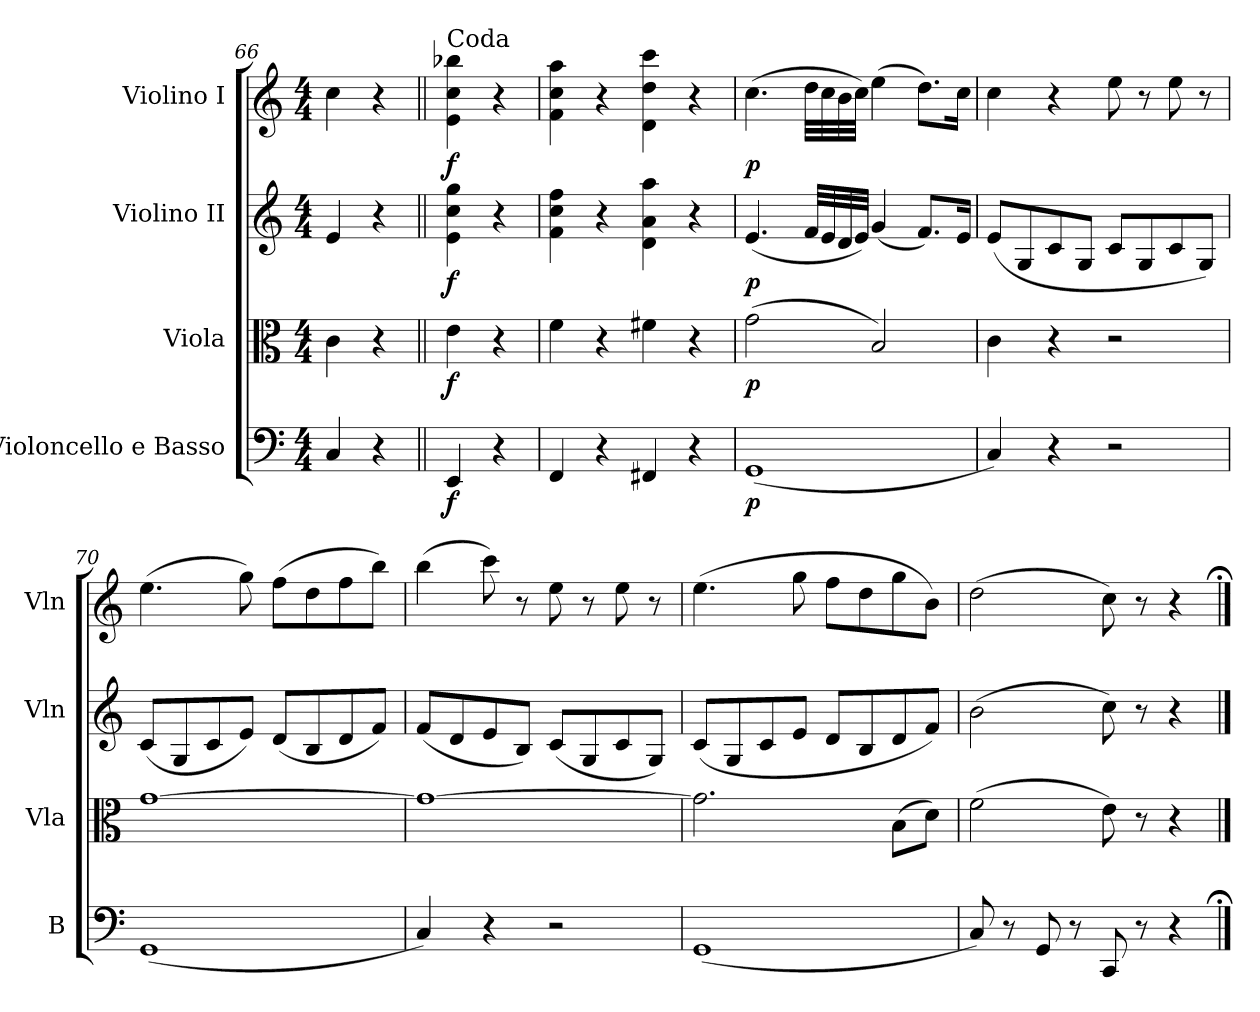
**kern	**dynam	**kern	**dynam	**kern	**dynam	**kern	**dynam
*part4	*part4	*part3	*part3	*part2	*part2	*part1	*part1
*staff4	*staff4	*staff3	*staff3	*staff2	*staff2	*staff1	*staff1
*I"Violoncello e Basso	*	*I"Viola	*	*I"Violino II	*	*I"Violino I	*
*I'B	*	*I'Vla	*	*I'Vln	*	*I'Vln	*
*clefF4	*	*clefC3	*	*clefG2	*	*clefG2	*
*k[]	*	*k[]	*	*k[]	*	*k[]	*
*C:	*	*C:	*	*C:	*	*C:	*
*M4/4	*	*M4/4	*	*M4/4	*	*M4/4	*
=66a	=66a	=66a	=66a	=66a	=66a	=66a	=66a
4C	.	4c	.	4e	.	4cc	.
4r	.	4r	.	4r	.	4r	.
=66b||	=66b||	=66b||	=66b||	=66b||	=66b||	=66b||	=66b||
!	!	!	!	!	!	!LO:TX:a:t=Coda	!
4EE	f	4e	f	4gg 4cc 4e	f	4bb-X 4cc 4e	f
4r	.	4r	.	4r	.	4r	.
=67	=67	=67	=67	=67	=67	=67	=67
4FF	.	4f	.	4ff 4cc 4f	.	4aa 4cc 4f	.
4r	.	4r	.	4r	.	4r	.
4FF#X	.	4f#X	.	4aa 4a 4d	.	4ccc 4dd 4d	.
4r	.	4r	.	4r	.	4r	.
!!LO:LB:g=z
=68	=68	=68	=68	=68	=68	=68	=68
(1GG	p	(2g	p	(4.e	p	(4.cc	p
.	.	.	.	32fLLL	.	32ddLLL	.
.	.	.	.	32e	.	32cc	.
.	.	.	.	32d	.	32b	.
.	.	.	.	32eJJJ)	.	32ccJJJ)	.
.	.	2B)	.	(4g	.	(4ee	.
.	.	.	.	8.fL)	.	8.ddL)	.
.	.	.	.	16eJk	.	16ccJk	.
=69	=69	=69	=69	=69	=69	=69	=69
4C)	.	4c	.	(8eL	.	4cc	.
.	.	.	.	8G	.	.	.
4r	.	4r	.	8c	.	4r	.
.	.	.	.	8GJ	.	.	.
2r	.	2r	.	8cL	.	8ee	.
.	.	.	.	8G	.	8r	.
.	.	.	.	8c	.	8ee	.
.	.	.	.	8GJ)	.	8r	.
=70	=70	=70	=70	=70	=70	=70	=70
(1GG	.	[1g	.	(8cL	.	(4.ee	.
.	.	.	.	8G	.	.	.
.	.	.	.	8c	.	.	.
.	.	.	.	8eJ)	.	8gg)	.
.	.	.	.	(8dL	.	(8ffL	.
.	.	.	.	8B	.	8dd	.
.	.	.	.	8d	.	8ff	.
.	.	.	.	8fJ)	.	8bbJ)	.
=71	=71	=71	=71	=71	=71	=71	=71
4C)	.	1g_	.	(8fL	.	(4bb	.
.	.	.	.	8d	.	.	.
4r	.	.	.	8e	.	8ccc)	.
.	.	.	.	8BJ)	.	8r	.
2r	.	.	.	(8cL	.	8ee	.
.	.	.	.	8G	.	8r	.
.	.	.	.	8c	.	8ee	.
.	.	.	.	8GJ)	.	8r	.
=72	=72	=72	=72	=72	=72	=72	=72
(1GG	.	2.g]	.	(8cL	.	(4.ee	.
.	.	.	.	8G	.	.	.
.	.	.	.	8c	.	.	.
.	.	.	.	8eJ	.	8gg	.
.	.	.	.	8dL	.	8ffL	.
.	.	.	.	8B	.	8dd	.
.	.	(8BL	.	8d	.	8gg	.
.	.	8dJ)	.	8fJ)	.	8bJ)	.
=73	=73	=73	=73	=73	=73	=73	=73
8C)	.	(2f	.	(2b	.	(2dd	.
8r	.	.	.	.	.	.	.
8GG	.	.	.	.	.	.	.
8r	.	.	.	.	.	.	.
8CC	.	8e)	.	8cc)	.	8cc)	.
8r	.	8r	.	8r	.	8r	.
4r	.	4r	.	4r	.	4r	.
==;	==;	==	==;	==	==;	==;	==;
*-	*-	*-	*-	*-	*-	*-	*-
